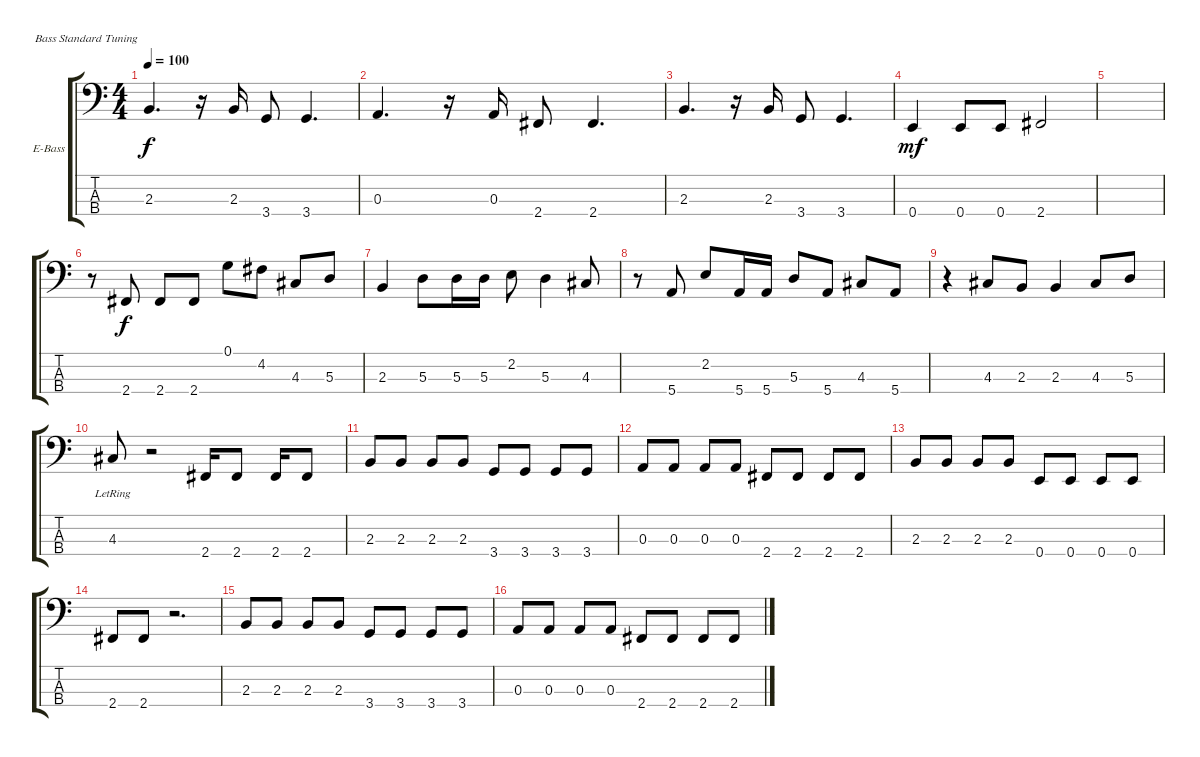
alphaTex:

\defaultSystemsLayout 4
\bracketExtendMode groupsimilarinstruments
\firstSystemTrackNameOrientation horizontal
\otherSystemsTrackNameOrientation horizontal
\track ("Ilia" "E-Bass") {instrument electricbassfinger}
\staff {score tabs}
\tuning (G2 D2 A1 E1)
\ts (4 4)
\tempo 100
\clef f4
\ks c
2.3.4{d dy f} r.16 2.3.16 3.4.8 3.4.4{d} |
0.3.4{d} r.16 0.3.16 2.4.8 2.4.4{d} |
2.3.4{d} r.16 2.3.16 3.4.8 3.4.4{d} |
0.4.4{dy mf} 0.4.8 0.4.8 2.4.2 |
|
r.8 2.4.8{dy f} 2.4.8 2.4.8 0.1.8 4.2.8 4.3.8 5.3.8 |
2.3.4 5.3.8 5.3.16 5.3.16 2.2.8 5.3.4 4.3.8 |
r.8 5.4.8 2.2.8 5.4.16 5.4.16 5.3.8 5.4.8 4.3.8 5.4.8 |
r.4 4.3.8 2.3.8 2.3.4 4.3.8 5.3.8 |
4.3{lr}.8 r.2 2.4.16 2.4.8 2.4.16 2.4.8 |
2.3.8 2.3.8 2.3.8 2.3.8 3.4.8 3.4.8 3.4.8 3.4.8 |
0.3.8 0.3.8 0.3.8 0.3.8 2.4.8 2.4.8 2.4.8 2.4.8 |
2.3.8 2.3.8 2.3.8 2.3.8 0.4.8 0.4.8 0.4.8 0.4.8 |
2.4.8 2.4.8 r.2{d} |
2.3.8 2.3.8 2.3.8 2.3.8 3.4.8 3.4.8 3.4.8 3.4.8 |
0.3.8 0.3.8 0.3.8 0.3.8 2.4.8 2.4.8 2.4.8 2.4.8
